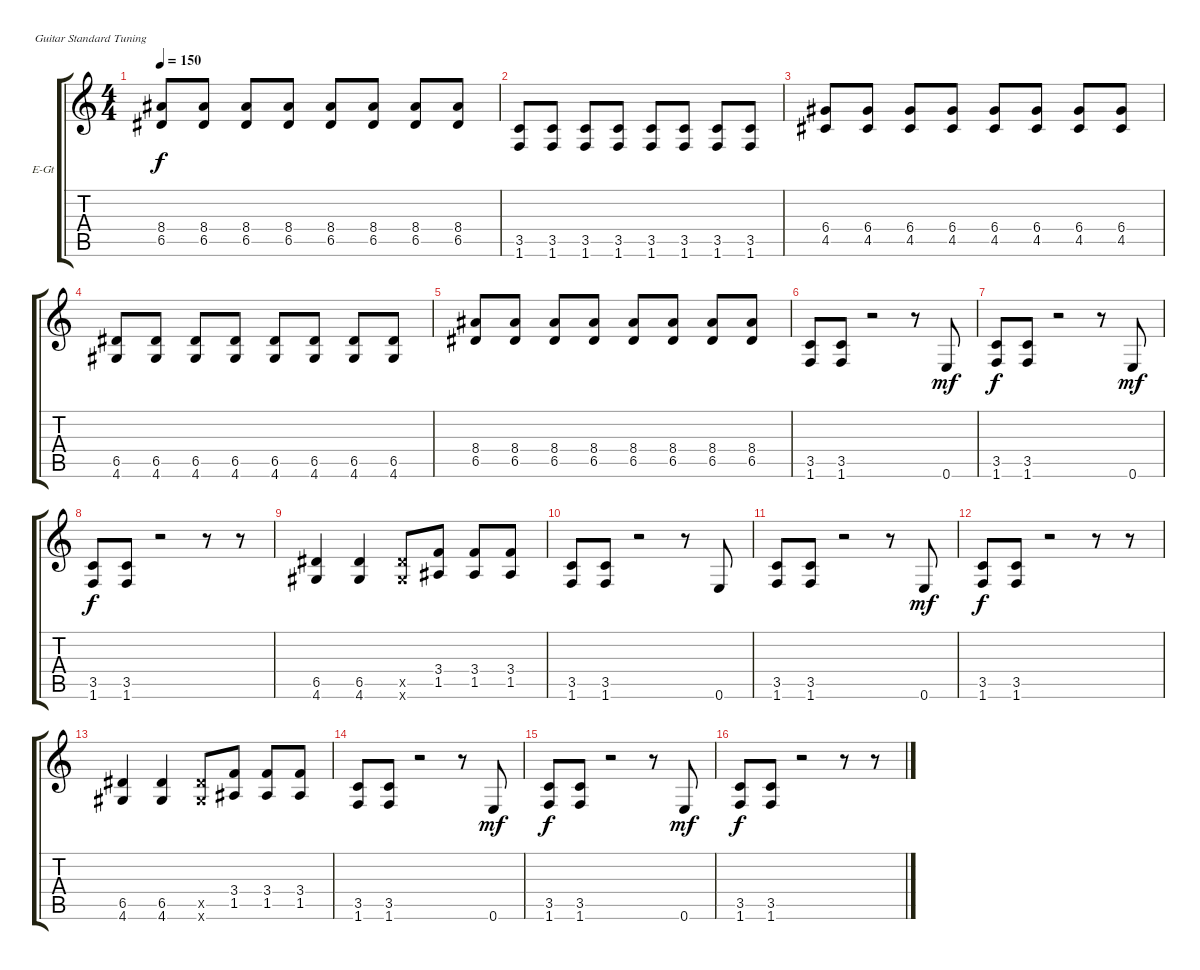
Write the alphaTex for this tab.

\bracketExtendMode groupsimilarinstruments
\firstSystemTrackNameOrientation horizontal
\otherSystemsTrackNameOrientation horizontal
\track ("Ben" "E-Gt") {instrument distortionguitar}
\staff {score tabs}
\tuning (E4 B3 G3 D3 A2 E2)
\ts (4 4)
\tempo 150
\clef g2
\ks c
(8.4 6.5).8{dy f} (8.4 6.5).8 (8.4 6.5).8 (8.4 6.5).8 (8.4 6.5).8 (8.4 6.5).8 (8.4 6.5).8 (8.4 6.5).8 |
(3.5 1.6).8 (3.5 1.6).8 (3.5 1.6).8 (3.5 1.6).8 (3.5 1.6).8 (3.5 1.6).8 (3.5 1.6).8 (3.5 1.6).8 |
(6.4 4.5).8 (6.4 4.5).8 (6.4 4.5).8 (6.4 4.5).8 (6.4 4.5).8 (6.4 4.5).8 (6.4 4.5).8 (6.4 4.5).8 |
(6.5 4.6).8 (6.5 4.6).8 (6.5 4.6).8 (6.5 4.6).8 (6.5 4.6).8 (6.5 4.6).8 (6.5 4.6).8 (6.5 4.6).8 |
(8.4 6.5).8 (8.4 6.5).8 (8.4 6.5).8 (8.4 6.5).8 (8.4 6.5).8 (8.4 6.5).8 (8.4 6.5).8 (8.4 6.5).8 |
(3.5 1.6).8 (3.5 1.6).8 r.2 r.8 0.6.8{dy mf} |
(3.5 1.6).8{dy f} (3.5 1.6).8 r.2 r.8 0.6.8{dy mf} |
(3.5 1.6).8{dy f} (3.5 1.6).8 r.2 r.8 r.8 |
(6.5 4.6).4 (6.5 4.6).4 (6.5{x} 4.6{x}).8 (3.4 1.5).8 (3.4 1.5).8 (3.4 1.5).8 |
(3.5 1.6).8 (3.5 1.6).8 r.2 r.8 0.6.8 |
(3.5 1.6).8 (3.5 1.6).8 r.2 r.8 0.6.8{dy mf} |
(3.5 1.6).8{dy f} (3.5 1.6).8 r.2 r.8 r.8 |
(6.5 4.6).4 (6.5 4.6).4 (6.5{x} 4.6{x}).8 (3.4 1.5).8 (3.4 1.5).8 (3.4 1.5).8 |
(3.5 1.6).8 (3.5 1.6).8 r.2 r.8 0.6.8{dy mf} |
(3.5 1.6).8{dy f} (3.5 1.6).8 r.2 r.8 0.6.8{dy mf} |
(3.5 1.6).8{dy f} (3.5 1.6).8 r.2 r.8 r.8
